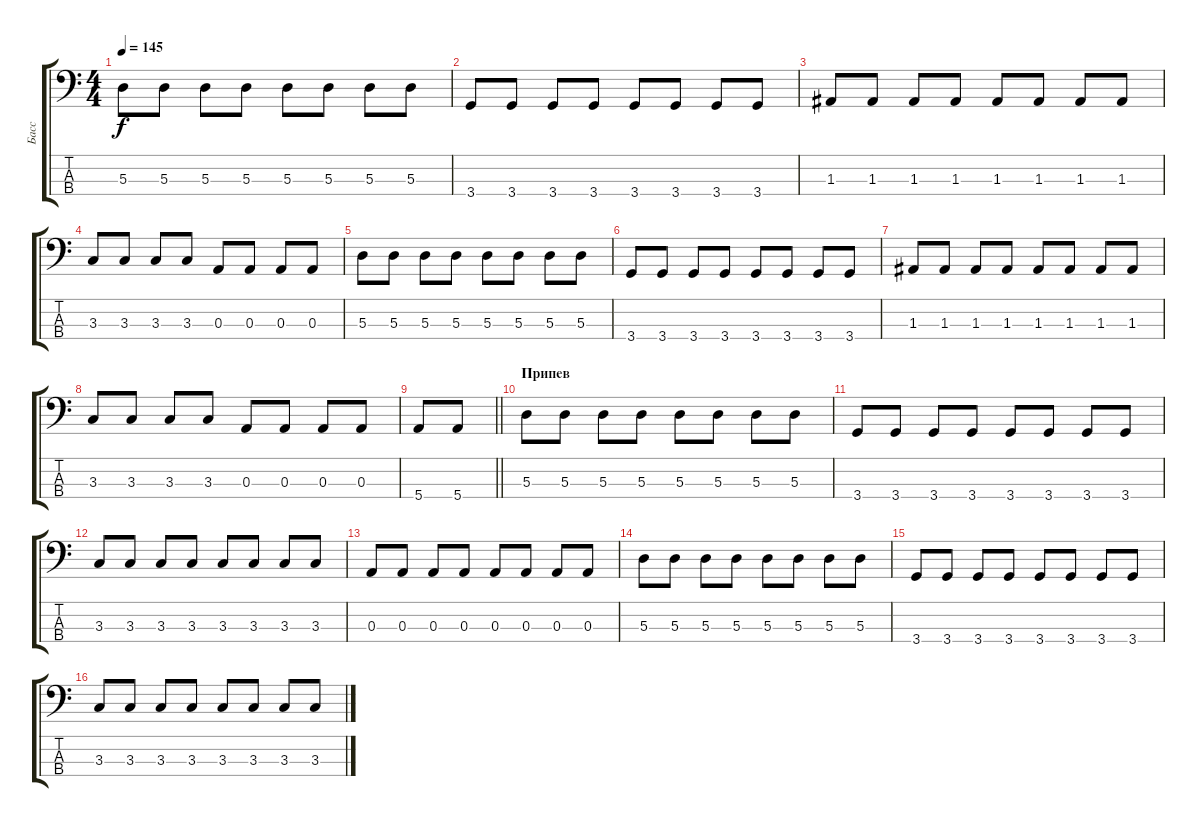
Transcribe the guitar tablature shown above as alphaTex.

\track ("Басс" "Басс") {instrument electricbassfinger}
\staff {score tabs}
\tuning (G2 D2 A1 E1) {hide}
\ts (4 4)
\tempo 145
\clef f4
\ks c
5.3.8{dy f} 5.3.8 5.3.8 5.3.8 5.3.8 5.3.8 5.3.8 5.3.8 |
3.4.8 3.4.8 3.4.8 3.4.8 3.4.8 3.4.8 3.4.8 3.4.8 |
1.3.8 1.3.8 1.3.8 1.3.8 1.3.8 1.3.8 1.3.8 1.3.8 |
3.3.8 3.3.8 3.3.8 3.3.8 0.3.8 0.3.8 0.3.8 0.3.8 |
5.3.8 5.3.8 5.3.8 5.3.8 5.3.8 5.3.8 5.3.8 5.3.8 |
3.4.8 3.4.8 3.4.8 3.4.8 3.4.8 3.4.8 3.4.8 3.4.8 |
1.3.8 1.3.8 1.3.8 1.3.8 1.3.8 1.3.8 1.3.8 1.3.8 |
3.3.8 3.3.8 3.3.8 3.3.8 0.3.8 0.3.8 0.3.8 0.3.8 |
\barLineRight lightlight
5.4.8 5.4.8 |
\section ("" "Припев")
5.3.8 5.3.8 5.3.8 5.3.8 5.3.8 5.3.8 5.3.8 5.3.8 |
3.4.8 3.4.8 3.4.8 3.4.8 3.4.8 3.4.8 3.4.8 3.4.8 |
3.3.8 3.3.8 3.3.8 3.3.8 3.3.8 3.3.8 3.3.8 3.3.8 |
0.3.8 0.3.8 0.3.8 0.3.8 0.3.8 0.3.8 0.3.8 0.3.8 |
5.3.8 5.3.8 5.3.8 5.3.8 5.3.8 5.3.8 5.3.8 5.3.8 |
3.4.8 3.4.8 3.4.8 3.4.8 3.4.8 3.4.8 3.4.8 3.4.8 |
3.3.8 3.3.8 3.3.8 3.3.8 3.3.8 3.3.8 3.3.8 3.3.8
